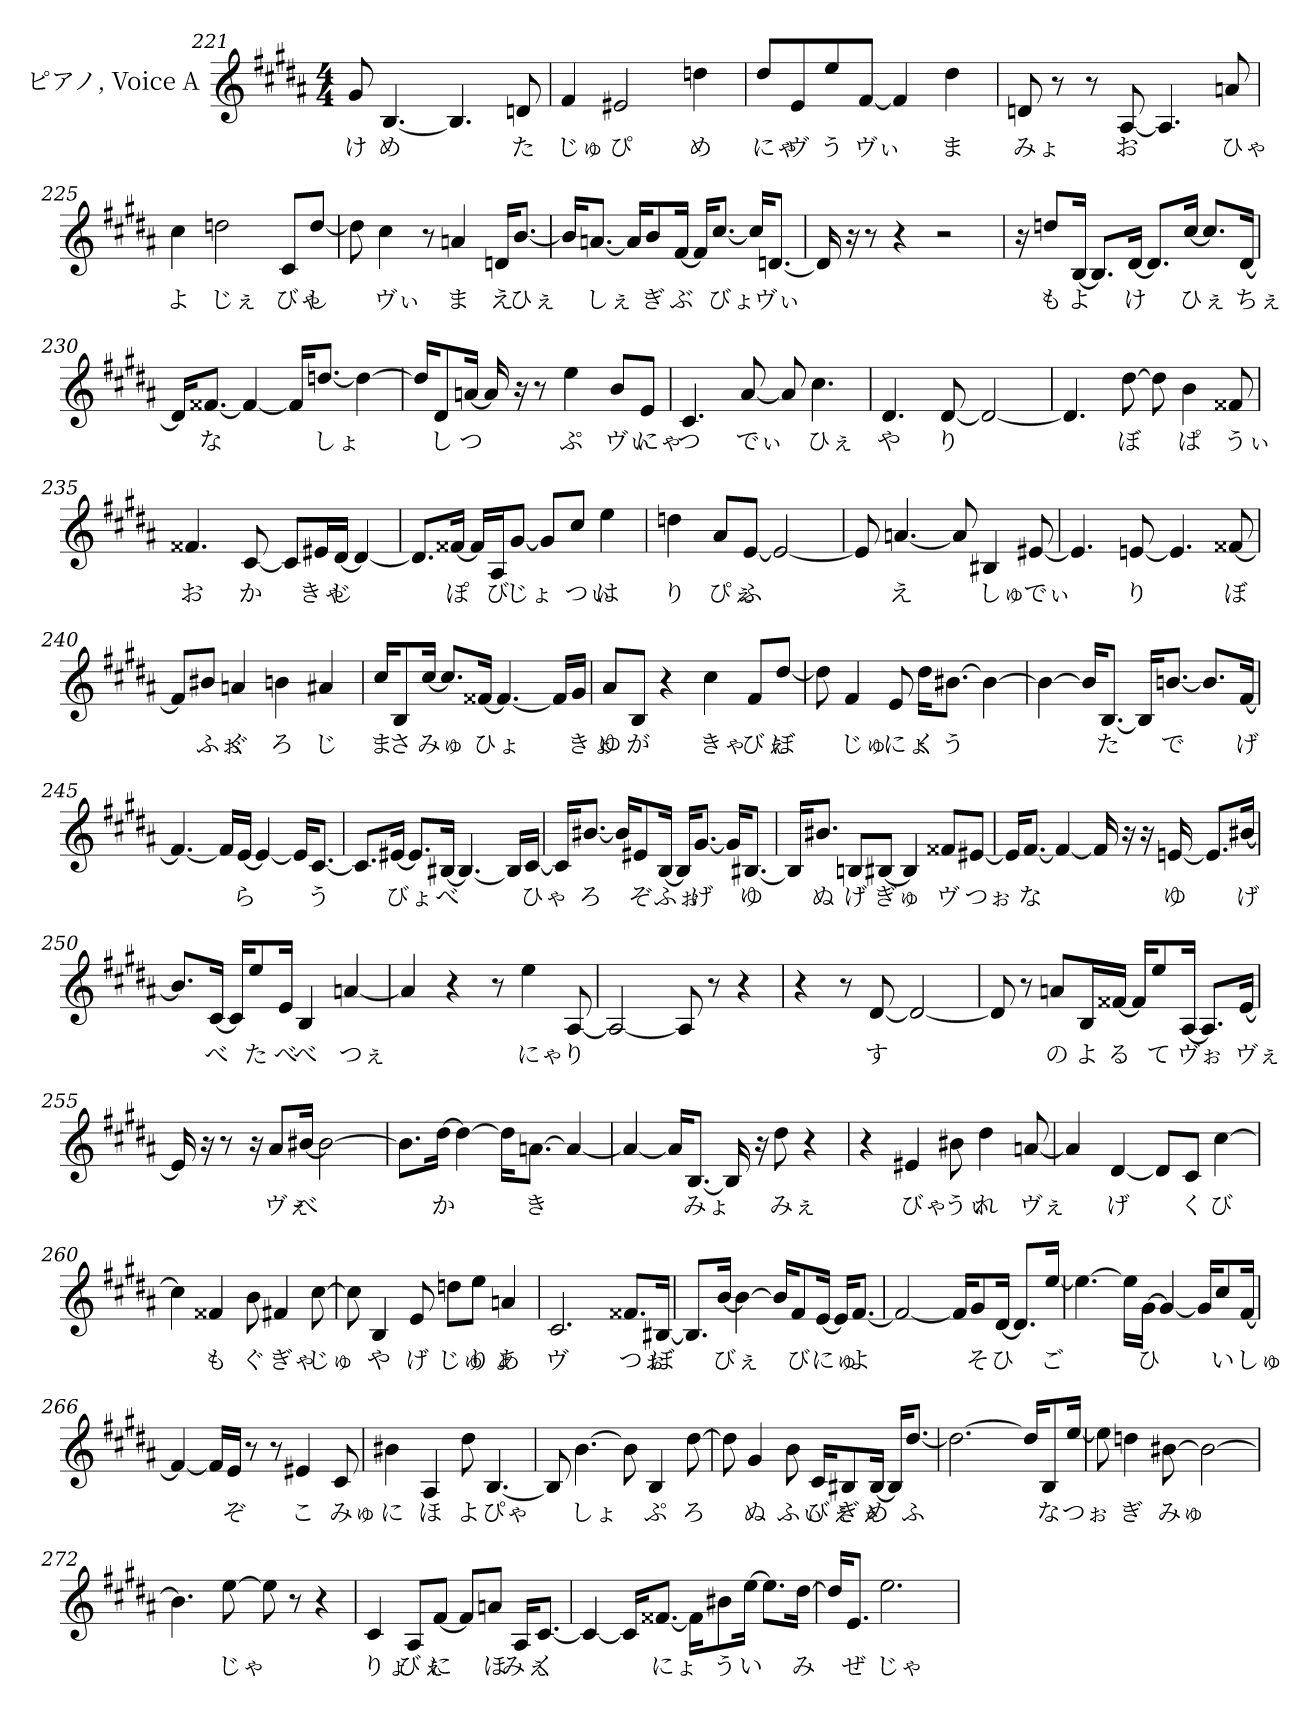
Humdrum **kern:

**kern	**text
*part1	*part1
*staff1	*staff1
*I"ピアノ, Voice A	*
*clefG2	*
*k[f#c#g#d#a#]	*
*M4/4	*
=221	=221
!	!LO:LY:b
8g#/	け
!	!LO:LY:b
[4.B/	め
4.B/]	.
!	!LO:LY:b
8dn/	た
=222	=222
!	!LO:LY:b
4f#/	じゅ
!	!LO:LY:b
2e#X/	ぴ
!	!LO:LY:b
4ddn\	め
=223	=223
!	!LO:LY:b
8dd#/L	にゃ
!	!LO:LY:b
8e/	ヴ
!	!LO:LY:b
8ee/	う
!	!LO:LY:b
[8f#/J	ヴぃ
4f#/]	.
!	!LO:LY:b
4dd#\	ま
=224	=224
!	!LO:LY:b
8dn/	みょ
8r	.
8r	.
!	!LO:LY:b
[8A#/	お
4.A#/]	.
!	!LO:LY:b
8an/	ひゃ
!!LO:LB:g=z
=225	=225
!	!LO:LY:b
4cc#\	よ
!	!LO:LY:b
2ddn\	じぇ
!	!LO:LY:b
8c#/L	びゃ
!	!LO:LY:b
[8dd/J	し
=226	=226
8dd\]	.
!	!LO:LY:b
4cc#\	ヴぃ
8r	.
!	!LO:LY:b
4an/	ま
!	!LO:LY:b
16dn/KL	え
!	!LO:LY:b
[8.b/J	ひぇ
=227	=227
16b/KL]	.
!	!LO:LY:b
[8.an/J	しぇ
16a/KL]	.
!	!LO:LY:b
8b/	ぎ
!	!LO:LY:b
[16f#/Jk	ぶ
16f#/KL]	.
!	!LO:LY:b
[8.cc#/J	びょ
16cc#/KL]	.
!	!LO:LY:b
[8.dn/J	ヴぃ
=228	=228
16d/]	.
16r	.
8r	.
4r	.
2r	.
=229	=229
16r	.
!	!LO:LY:b
8ddn/L	も
!	!LO:LY:b
[16B/Jk	よ
8.B/L]	.
!	!LO:LY:b
[16d#/Jk	け
8.d#/L]	.
!	!LO:LY:b
[16cc#/Jk	ひぇ
8.cc#/L]	.
!	!LO:LY:b
[16d#/Jk	ちぇ
!!LO:LB:g=z
=230	=230
16d#/KL]	.
!	!LO:LY:b
[8.f##X/J	な
4f##/_	.
16f##/KL]	.
!	!LO:LY:b
[8.ddn/J	しょ
4dd\_	.
=231	=231
16dd/KL]	.
!	!LO:LY:b
8d#/	し
!	!LO:LY:b
[16an/Jk	つ
16a/]	.
16r	.
8r	.
!	!LO:LY:b
4ee\	ぷ
!	!LO:LY:b
8b/L	ヴぃ
!	!LO:LY:b
8e/J	にゃ
=232	=232
!	!LO:LY:b
4.c#/	つ
!	!LO:LY:b
[8a#/	でぃ
8a#/]	.
!	!LO:LY:b
4.cc#\	ひぇ
=233	=233
!	!LO:LY:b
4.d#/	や
!	!LO:LY:b
[8d#/	り
2d#/_	.
=234	=234
4.d#/]	.
!	!LO:LY:b
[8dd#\	ぼ
8dd#\]	.
!	!LO:LY:b
4b\	ぱ
!	!LO:LY:b
8f##X/	うぃ
!!LO:PB:g=z
=235	=235
!	!LO:LY:b
4.f##X/	お
!	!LO:LY:b
[8c#/	か
8c#/L]	.
!	!LO:LY:b
16e#X/L	きゃ
!	!LO:LY:b
[16d#/JJ	じ
4d#/_	.
=236	=236
8.d#/L]	.
!	!LO:LY:b
[16f##X/Jk	ぽ
16f##/LL]	.
!	!LO:LY:b
16A#/J	び
!	!LO:LY:b
[8g#/J	じょ
8g#/L]	.
!	!LO:LY:b
8cc#/J	つぃ
!	!LO:LY:b
4ee\	は
=237	=237
!	!LO:LY:b
4ddn\	り
!	!LO:LY:b
8a#/L	ぴぇ
!	!LO:LY:b
[8e/J	ふ
2e/_	.
=238	=238
8e/]	.
!	!LO:LY:b
[4.an/	え
8a/]	.
!	!LO:LY:b
4B#X/	しゅ
!	!LO:LY:b
[8e#X/	でぃ
=239	=239
4.e#/]	.
!	!LO:LY:b
[8en/	り
4.e/]	.
!	!LO:LY:b
[8f##X/	ぼ
!!LO:LB:g=z
=240	=240
8f##/L]	.
!	!LO:LY:b
8b#X/J	ふぉ
!	!LO:LY:b
4an/	ぐ
!	!LO:LY:b
4bn\	ろ
!	!LO:LY:b
4a#X/	じ
=241	=241
!	!LO:LY:b
16cc#/KL	ま
!	!LO:LY:b
8B/	さ
!	!LO:LY:b
[16cc#/Jk	みゅ
8.cc#/L]	.
!	!LO:LY:b
[16f##X/Jk	ひょ
4.f##/_	.
16f##/LL]	.
!	!LO:LY:b
16g#/JJ	きょ
=242	=242
!	!LO:LY:b
8a#/L	ゆ
!	!LO:LY:b
8B/J	が
4r	.
!	!LO:LY:b
4cc#\	きゃ
!	!LO:LY:b
8f#/L	びぇ
!	!LO:LY:b
[8dd#/J	ぼ
=243	=243
8dd#\]	.
!	!LO:LY:b
4f#/	じゅ
!	!LO:LY:b
8e/	にょ
!	!LO:LY:b
16dd#\KL	く
!	!LO:LY:b
[8.b#X\J	う
4b#\_	.
!!LO:LB:g=z
=244	=244
4b#\_	.
16b#/KL]	.
!	!LO:LY:b
[8.B/J	た
16B/KL]	.
!	!LO:LY:b
[8.bn/J	で
8.b/L]	.
!	!LO:LY:b
[16f#/Jk	げ
=245	=245
4.f#/_	.
16f#/LL]	.
!	!LO:LY:b
[16e/JJ	ら
4e/_	.
16e/KL]	.
!	!LO:LY:b
[8.c#/J	う
=246	=246
8.c#/L]	.
!	!LO:LY:b
[16e#X/Jk	びょ
8.e#/L]	.
!	!LO:LY:b
[16B#X/Jk	べ
4.B#/_	.
16B#/LL]	.
!	!LO:LY:b
[16c#/JJ	ひゃ
=247	=247
16c#/KL]	.
!	!LO:LY:b
[8.b#X/J	ろ
16b#/KL]	.
!	!LO:LY:b
8e#X/	ぞ
!	!LO:LY:b
[16B/Jk	ふぉ
16B/KL]	.
!	!LO:LY:b
[8.g#/J	げ
16g#/KL]	.
!	!LO:LY:b
[8.B#X/J	ゆ
!!LO:LB:g=z
=248	=248
16B#/KL]	.
!	!LO:LY:b
8.b#X/J	ぬ
!	!LO:LY:b
8Bn/L	げ
!	!LO:LY:b
[8B#X/J	ぎゅ
4B#/]	.
!	!LO:LY:b
8f##X/L	ヴ
!	!LO:LY:b
[8e#X/J	つぉ
=249	=249
16e#/KL]	.
!	!LO:LY:b
[8.f#/J	な
4f#/_	.
16f#/]	.
16r	.
16r	.
!	!LO:LY:b
[16en/	ゆ
8.e/L]	.
!	!LO:LY:b
[16b#X/Jk	げ
=250	=250
8.b#/L]	.
!	!LO:LY:b
[16c#/Jk	べ
16c#/KL]	.
!	!LO:LY:b
8ee/	た
!	!LO:LY:b
16e/Jk	べ
!	!LO:LY:b
4B/	べ
!	!LO:LY:b
[4an/	つぇ
=251	=251
4a/]	.
4r	.
8r	.
!	!LO:LY:b
4ee\	にゃ
!	!LO:LY:b
[8A#/	り
!!LO:LB:g=z
=252	=252
2A#/_	.
8A#/]	.
8r	.
4r	.
=253	=253
4r	.
8r	.
!	!LO:LY:b
[8d#/	す
2d#/_	.
=254	=254
8d#/]	.
8r	.
!	!LO:LY:b
8an/L	の
!	!LO:LY:b
16B/L	よ
!	!LO:LY:b
[16f##X/JJ	る
16f##/KL]	.
!	!LO:LY:b
8ee/	て
!	!LO:LY:b
[16A#/Jk	ヴぉ
8.A#/L]	.
!	!LO:LY:b
[16e/Jk	ヴぇ
=255	=255
16e/]	.
16r	.
8r	.
16r	.
!	!LO:LY:b
8a#/L	ヴぇ
!	!LO:LY:b
[16b#X/Jk	べ
2b#\_	.
=256	=256
8.b#\L]	.
!	!LO:LY:b
[16dd#\Jk	か
4dd#\_	.
16dd#\KL]	.
!	!LO:LY:b
[8.an\J	き
4a/_	.
!!LO:LB:g=z
=257	=257
4a/_	.
16a/KL]	.
!	!LO:LY:b
[8.B/J	みょ
16B/]	.
16r	.
!	!LO:LY:b
8dd#\	みぇ
4r	.
=258	=258
4r	.
!	!LO:LY:b
4e#X/	びゃ
!	!LO:LY:b
8b#X\	うぃ
!	!LO:LY:b
4dd#\	れ
!	!LO:LY:b
[8an/	ヴぇ
=259	=259
4a/]	.
!	!LO:LY:b
[4d#/	げ
8d#/L]	.
!	!LO:LY:b
8c#/J	く
!	!LO:LY:b
[4cc#\	び
=260	=260
4cc#\]	.
!	!LO:LY:b
4f##X/	も
!	!LO:LY:b
8b\	ぐ
!	!LO:LY:b
4f#X/	ぎゃ
!	!LO:LY:b
[8cc#\	じゅ
=261	=261
8cc#\]	.
!	!LO:LY:b
4B/	や
!	!LO:LY:b
8e/	げ
!	!LO:LY:b
8ddn\L	じゅ
!	!LO:LY:b
8ee\J	りょ
!	!LO:LY:b
4an/	あ
!!LO:LB:g=z
=262	=262
!	!LO:LY:b
2.c#/	ヴ
!	!LO:LY:b
8.f##X/L	つぉ
!	!LO:LY:b
[16B#X/Jk	ぼ
=263	=263
8.B#/L]	.
!	!LO:LY:b
[16b/Jk	びぇ
4b\_	.
16b/KL]	.
!	!LO:LY:b
8f#/	び
!	!LO:LY:b
[16e/Jk	にゅ
16e/KL]	.
!	!LO:LY:b
[8.f#/J	よ
=264	=264
2f#/_	.
16f#/KL]	.
!	!LO:LY:b
8g#/	そ
!	!LO:LY:b
[16d#/Jk	ひ
8.d#/L]	.
!	!LO:LY:b
[16ee/Jk	ご
=265	=265
4.ee\_	.
16ee\LL]	.
!	!LO:LY:b
[16g#\JJ	ひ
4g#/_	.
16g#/KL]	.
!	!LO:LY:b
8cc#/	い
!	!LO:LY:b
[16f#/Jk	しゅ
=266	=266
4f#/_	.
16f#/LL]	.
!	!LO:LY:b
16e/JJ	ぞ
8r	.
8r	.
!	!LO:LY:b
4e#X/	こ
!	!LO:LY:b
8c#/	みゅ
!!LO:LB:g=z
=267	=267
!	!LO:LY:b
4b#X\	に
!	!LO:LY:b
4A#/	ほ
!	!LO:LY:b
8dd#\	よ
!	!LO:LY:b
[4.B/	ぴゃ
=268	=268
8B/]	.
!	!LO:LY:b
[4.b\	しょ
8b\]	.
!	!LO:LY:b
4B/	ぷ
!	!LO:LY:b
[8dd#\	ろ
=269	=269
8dd#\]	.
!	!LO:LY:b
4g#/	ぬ
!	!LO:LY:b
8b\	ふぃ
!	!LO:LY:b
16c#/KL	びぇ
!	!LO:LY:b
8B#X/	ぎぇ
!	!LO:LY:b
[16B#/Jk	め
16B#/KL]	.
!	!LO:LY:b
[8.dd#/J	ふ
=270	=270
2.dd#\_	.
16dd#/KL]	.
!	!LO:LY:b
8B/	な
!	!LO:LY:b
[16ee/Jk	つぉ
=271	=271
8ee\]	.
!	!LO:LY:b
4ddn\	ぎ
!	!LO:LY:b
[8b#X\	みゅ
2b#\_	.
=272	=272
4.b#\]	.
!	!LO:LY:b
[8ee\	じゃ
8ee\]	.
8r	.
4r	.
!!LO:LB:g=z
=273	=273
!	!LO:LY:b
4c#/	りょ
!	!LO:LY:b
8A#/L	びぇ
!	!LO:LY:b
[8f#/J	に
8f#/L]	.
!	!LO:LY:b
8an/J	ほ
!	!LO:LY:b
16A#/KL	みぇ
!	!LO:LY:b
[8.c#/J	く
=274	=274
4c#/_	.
16c#/KL]	.
!	!LO:LY:b
[8.f##X/J	にょ
16f##\KL]	.
!	!LO:LY:b
8b#X\	う
!	!LO:LY:b
[16ee\Jk	い
8.ee\L]	.
!	!LO:LY:b
[16dd#\Jk	み
=275	=275
16dd#/KL]	.
!	!LO:LY:b
8.e/J	ぜ
!	!LO:LY:b
2.ee\	じゃ
=	=
*-	*-
